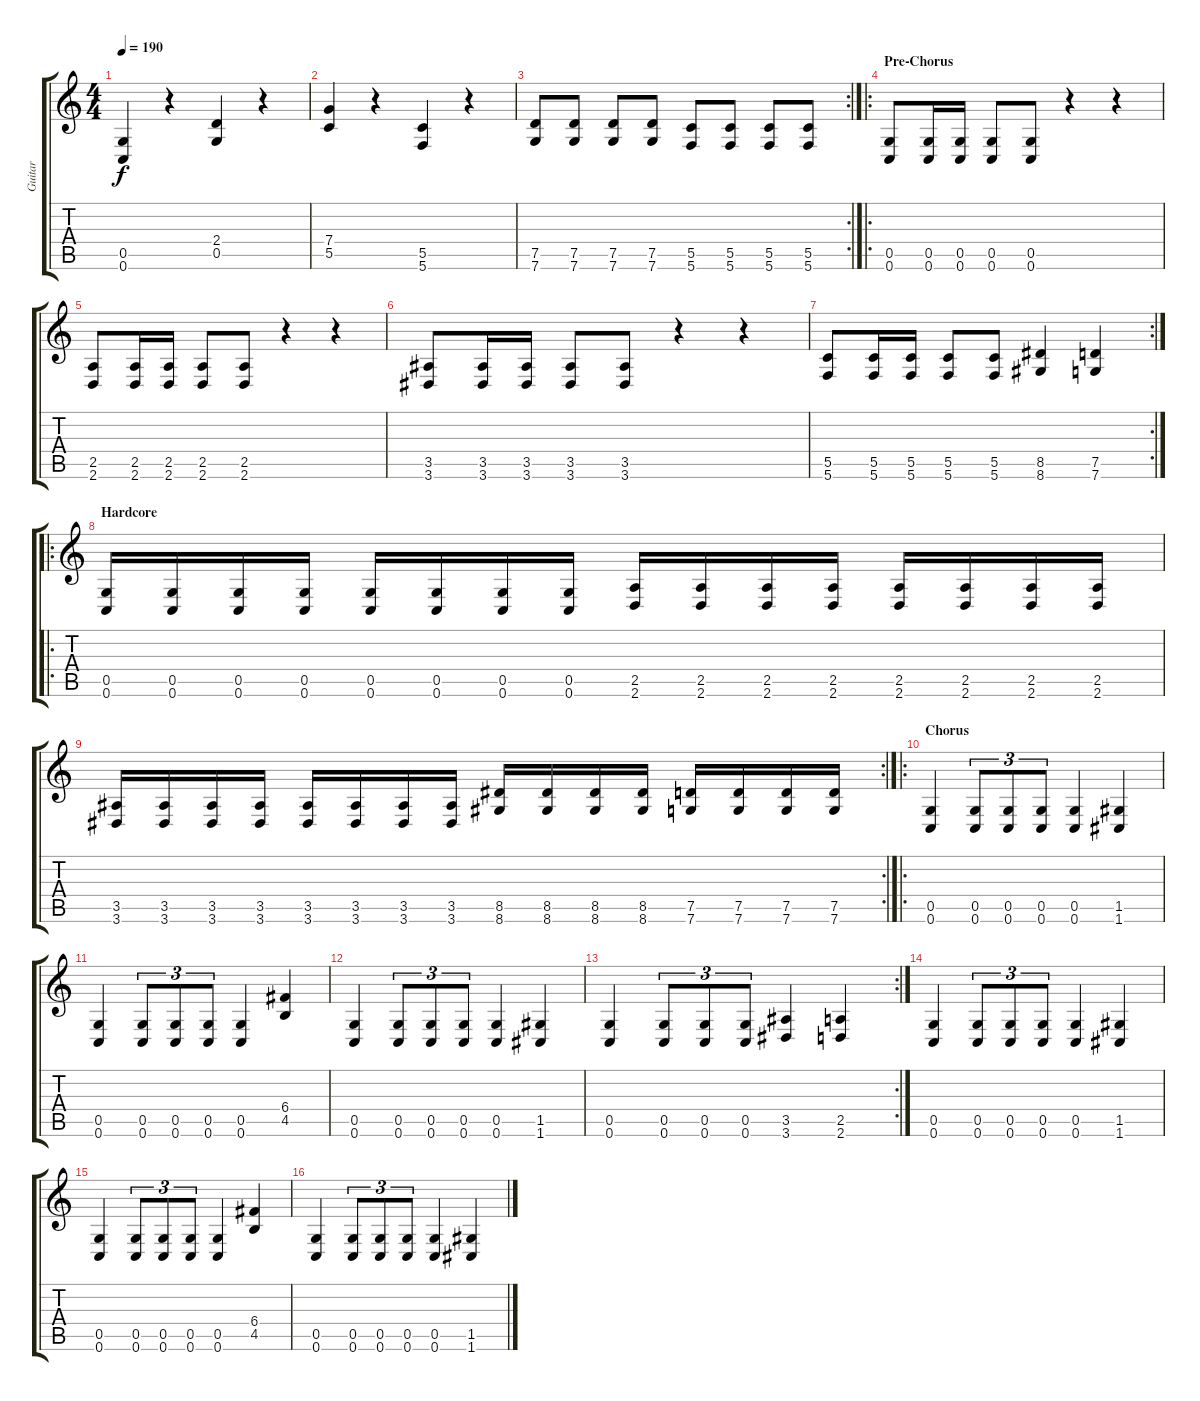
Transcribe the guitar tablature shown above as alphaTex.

\track ("Guitar" "Guitar") {instrument distortionguitar}
\staff {score tabs}
\tuning (D4 A3 F3 C3 G2 C2) {hide}
\ts (4 4)
\tempo 190
\clef g2
\ks c
(0.5 0.6).4{dy f} r.4 (2.4 0.5).4 r.4 |
(7.4 5.5).4 r.4 (5.5 5.6).4 r.4 |
\rc 2
(7.5 7.6).8 (7.5 7.6).8 (7.5 7.6).8 (7.5 7.6).8 (5.5 5.6).8 (5.5 5.6).8 (5.5 5.6).8 (5.5 5.6).8 |
\ro
\section ("" "Pre-Chorus")
(0.5 0.6).8 (0.5 0.6).16 (0.5 0.6).16 (0.5 0.6).8 (0.5 0.6).8 r.4 r.4 |
(2.5 2.6).8 (2.5 2.6).16 (2.5 2.6).16 (2.5 2.6).8 (2.5 2.6).8 r.4 r.4 |
(3.5 3.6).8 (3.5 3.6).16 (3.5 3.6).16 (3.5 3.6).8 (3.5 3.6).8 r.4 r.4 |
\rc 2
(5.5 5.6).8 (5.5 5.6).16 (5.5 5.6).16 (5.5 5.6).8 (5.5 5.6).8 (8.5 8.6).4 (7.5 7.6).4 |
\ro
\section ("" "Hardcore")
(0.5 0.6).16 (0.5 0.6).16 (0.5 0.6).16 (0.5 0.6).16 (0.5 0.6).16 (0.5 0.6).16 (0.5 0.6).16 (0.5 0.6).16 (2.5 2.6).16 (2.5 2.6).16 (2.5 2.6).16 (2.5 2.6).16 (2.5 2.6).16 (2.5 2.6).16 (2.5 2.6).16 (2.5 2.6).16 |
\rc 2
(3.5 3.6).16 (3.5 3.6).16 (3.5 3.6).16 (3.5 3.6).16 (3.5 3.6).16 (3.5 3.6).16 (3.5 3.6).16 (3.5 3.6).16 (8.5 8.6).16 (8.5 8.6).16 (8.5 8.6).16 (8.5 8.6).16 (7.5 7.6).16 (7.5 7.6).16 (7.5 7.6).16 (7.5 7.6).16 |
\ro
\section ("" "Chorus")
(0.5 0.6).4 (0.5 0.6).8{tu (3 2)} (0.5 0.6).8{tu (3 2)} (0.5 0.6).8{tu (3 2)} (0.5 0.6).4 (1.5 1.6).4 |
(0.5 0.6).4 (0.5 0.6).8{tu (3 2)} (0.5 0.6).8{tu (3 2)} (0.5 0.6).8{tu (3 2)} (0.5 0.6).4 (6.4 4.5).4 |
(0.5 0.6).4 (0.5 0.6).8{tu (3 2)} (0.5 0.6).8{tu (3 2)} (0.5 0.6).8{tu (3 2)} (0.5 0.6).4 (1.5 1.6).4 |
\rc 2
(0.5 0.6).4 (0.5 0.6).8{tu (3 2)} (0.5 0.6).8{tu (3 2)} (0.5 0.6).8{tu (3 2)} (3.5 3.6).4 (2.5 2.6).4 |
(0.5 0.6).4 (0.5 0.6).8{tu (3 2)} (0.5 0.6).8{tu (3 2)} (0.5 0.6).8{tu (3 2)} (0.5 0.6).4 (1.5 1.6).4 |
(0.5 0.6).4 (0.5 0.6).8{tu (3 2)} (0.5 0.6).8{tu (3 2)} (0.5 0.6).8{tu (3 2)} (0.5 0.6).4 (6.4 4.5).4 |
(0.5 0.6).4 (0.5 0.6).8{tu (3 2)} (0.5 0.6).8{tu (3 2)} (0.5 0.6).8{tu (3 2)} (0.5 0.6).4 (1.5 1.6).4
